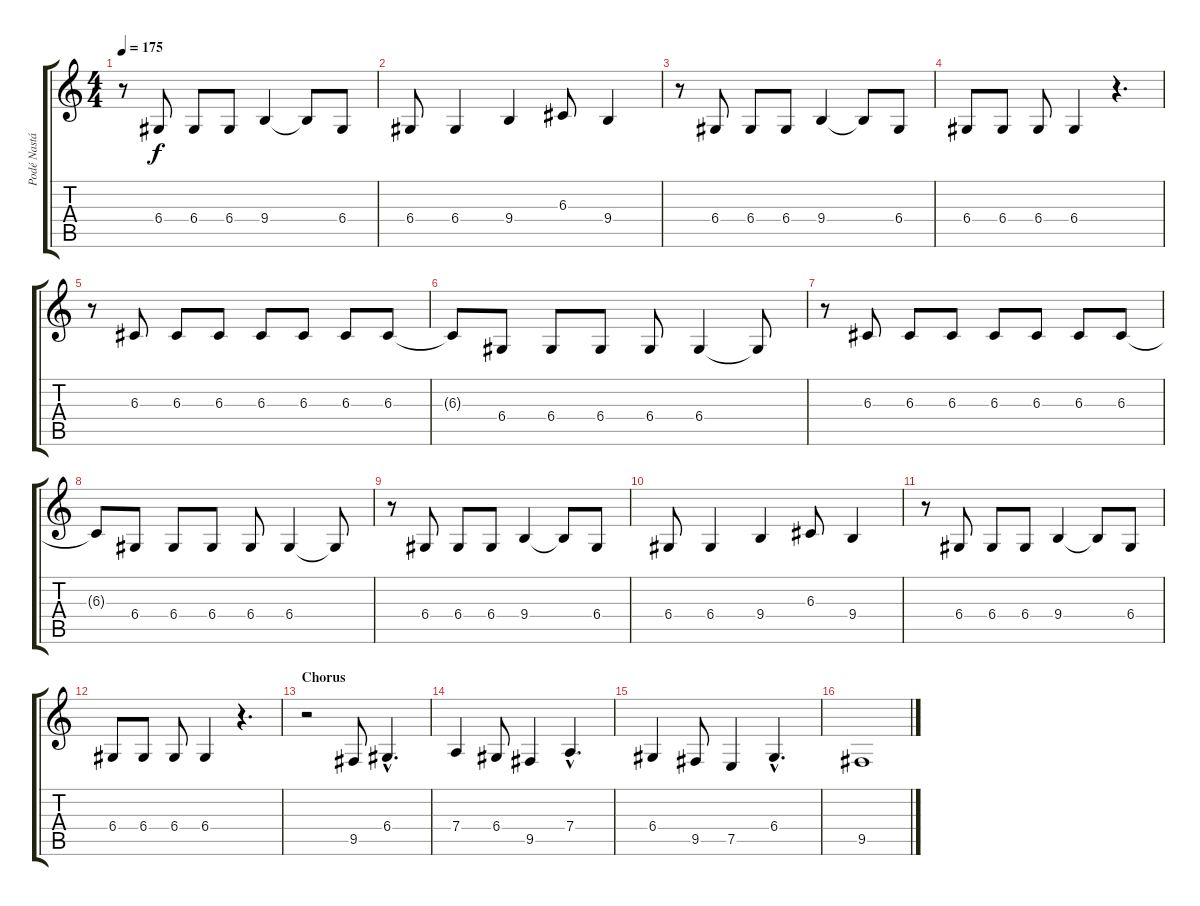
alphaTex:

\track ("Podé Nastácia" "Podé Nastá") {instrument lead5charang}
\staff {score tabs}
\tuning (E4 B3 G3 D3 A2 E2) {hide}
\ts (4 4)
\tempo 175
\clef g2
\ks c
r.8{dy f} 6.4.8 6.4.8 6.4.8 9.4.4 9.4{t}.8 6.4.8 |
6.4.8 6.4.4 9.4.4 6.3.8 9.4.4 |
r.8 6.4.8 6.4.8 6.4.8 9.4.4 9.4{t}.8 6.4.8 |
6.4.8 6.4.8 6.4.8 6.4.4 r.4{d} |
r.8 6.3.8 6.3.8 6.3.8 6.3.8 6.3.8 6.3.8 6.3.8 |
6.3{t}.8 6.4.8 6.4.8 6.4.8 6.4.8 6.4.4 6.4{t}.8 |
r.8 6.3.8 6.3.8 6.3.8 6.3.8 6.3.8 6.3.8 6.3.8 |
6.3{t}.8 6.4.8 6.4.8 6.4.8 6.4.8 6.4.4 6.4{t}.8 |
r.8 6.4.8 6.4.8 6.4.8 9.4.4 9.4{t}.8 6.4.8 |
6.4.8 6.4.4 9.4.4 6.3.8 9.4.4 |
r.8 6.4.8 6.4.8 6.4.8 9.4.4 9.4{t}.8 6.4.8 |
6.4.8 6.4.8 6.4.8 6.4.4 r.4{d} |
\section ("" "Chorus")
r.2 9.5.8 6.4{hac}.4{d} |
7.4.4 6.4.8 9.5.4 7.4{hac}.4{d} |
6.4.4 9.5.8 7.5.4 6.4{hac}.4{d} |
9.5.1
